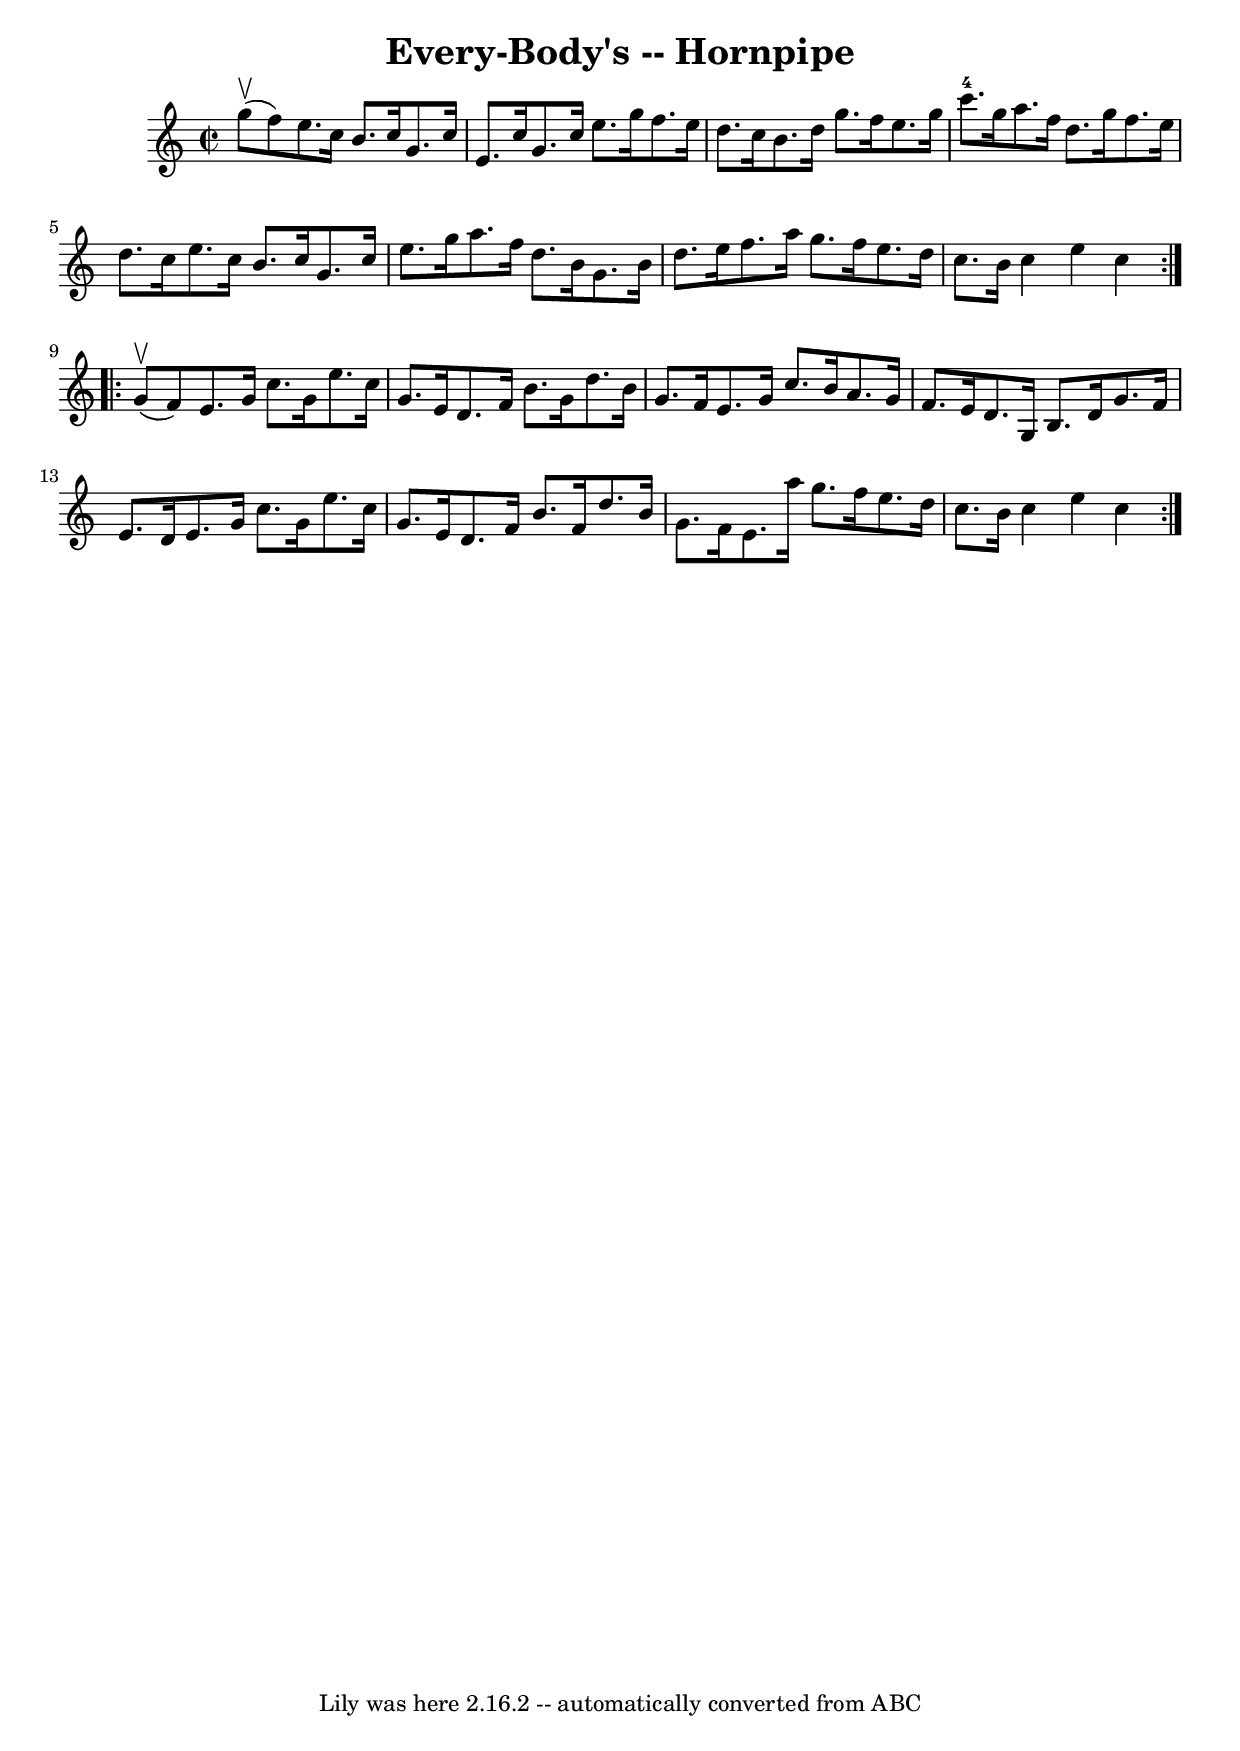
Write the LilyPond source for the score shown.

\version "2.16.2"
\include "Mammoth.ily"
\header {
  %% book = "Cole's 1000 Fiddle Tunes"
  crossRefNumber = "1"
  footnotes = ""
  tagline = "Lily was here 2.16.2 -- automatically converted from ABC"
  title = "Every-Body's -- Hornpipe"

}
voicedefault =  {



  \repeat volta 2 {

    \override Staff.TimeSignature #'style = #'C
    \time 2/2 
    \key c \major
 g''8 (^\upbow f''8) |
    e''8. c''16 
    b'8. c''16 g'8. c''16 e'8. c''16  |
    g'8. c''16    
    e''8. g''16 f''8. e''16 d''8. c''16  |
    b'8. d''16    
    g''8. f''16 e''8. g''16 c'''8.-4 g''16  |
    a''8.    
    f''16 d''8. g''16 f''8. e''16 d''8. c''16  |
    e''8. 
    c''16 b'8. c''16 g'8. c''16 e''8. g''16  |
    a''8.  
    f''16 d''8. b'16 g'8. b'16 d''8. e''16  |
    f''8.    
    a''16 g''8. f''16 e''8. d''16 c''8. b'16  |
    c''4    
    e''4 c''4  
  }     
  \repeat volta 2 {
    g'8 (^\upbow f'8) |
    
    e'8. g'16 c''8. g'16 e''8. c''16 g'8. e'16  |
    
    d'8. f'16 b'8. g'16 d''8. b'16 g'8. f'16  |
    e'8.  
    g'16 c''8. b'16 a'8. g'16 f'8. e'16  |
    d'8. g16 
    b8. d'16 g'8. f'16 e'8. d'16  |
    e'8. g'16    
    c''8. g'16 e''8. c''16 g'8. e'16  |
    d'8. f'16    
    b'8. f'16 d''8. b'16 g'8. f'16  |
    e'8. a''16    
    g''8. f''16 e''8. d''16 c''8. b'16  |
    c''4 e''4    
    c''4  
  }   

}

\score{
  <<

    \context Staff="default"
    {
      \voicedefault 
      
    }

  >>
  \layout {
    
  }
  \midi {
  }

}
